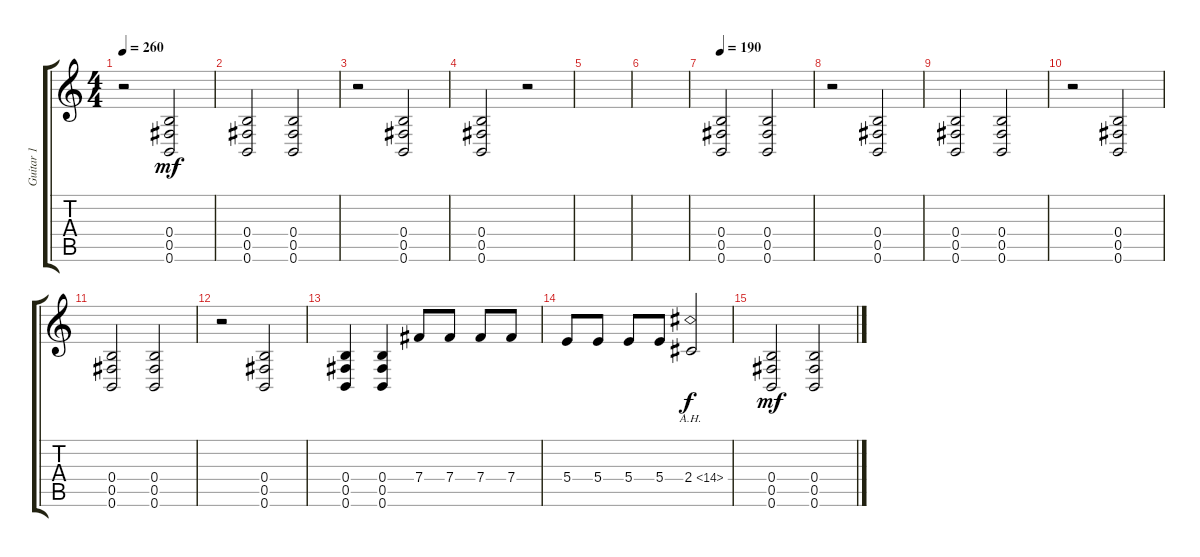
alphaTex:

\track ("Guitar 1" "Guitar 1") {instrument overdrivenguitar}
\staff {score tabs}
\tuning (Db4 Ab3 E3 B2 Gb2 B1) {hide}
\ts (4 4)
\tempo 260
\clef g2
\ks c
r.2{dy mf} (0.4 0.5 0.6).2 |
(0.4 0.5 0.6).2 (0.4 0.5 0.6).2 |
r.2 (0.4 0.5 0.6).2 |
(0.4 0.5 0.6).2 r.2 |
|
|
\tempo 190
(0.4 0.5 0.6).2 (0.4 0.5 0.6).2 |
r.2 (0.4 0.5 0.6).2 |
(0.4 0.5 0.6).2 (0.4 0.5 0.6).2 |
r.2 (0.4 0.5 0.6).2 |
(0.4 0.5 0.6).2 (0.4 0.5 0.6).2 |
r.2 (0.4 0.5 0.6).2 |
(0.4 0.5 0.6).4 (0.4 0.5 0.6).4 7.4.8 7.4.8 7.4.8 7.4.8 |
5.4.8 5.4.8 5.4.8 5.4.8 2.4{ah 12}.2{dy f} |
(0.4 0.5 0.6).2{dy mf} (0.4 0.5 0.6).2
